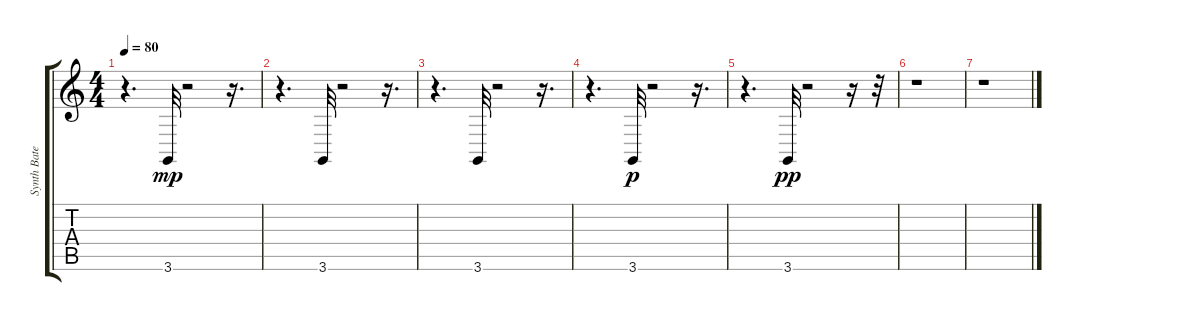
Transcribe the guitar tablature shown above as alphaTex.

\track ("Synth Bateria" "Synth Bate") {instrument synthdrum}
\staff {score tabs}
\tuning (E4 B3 G3 D3 A2 E2) {hide}
\ts (4 4)
\tempo 80
\clef g2
\ks c
r.4{d dy mp} 3.6.32 r.2 r.16{d} |
r.4{d} 3.6.32 r.2 r.16{d} |
r.4{d} 3.6.32 r.2 r.16{d} |
r.4{d} 3.6.32{dy p} r.2 r.16{d} |
r.4{d} 3.6.32{dy pp} r.2 r.16 r.32 |
r.1 |
r.1
